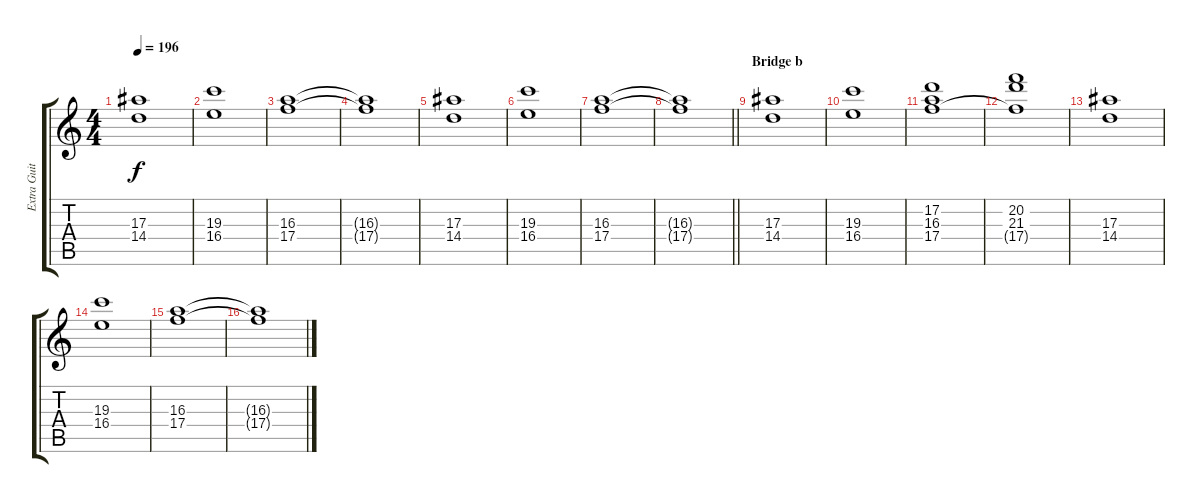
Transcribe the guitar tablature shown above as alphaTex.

\track ("Extra Guitar/ Synth Strings" "Extra Guit") {instrument distortionguitar}
\staff {score tabs}
\tuning (D4 A3 F3 C3 G2 D2) {hide}
\ts (4 4)
\tempo 196
\clef g2
\ks c
(17.3 14.4).1{dy f} |
(19.3 16.4).1 |
(16.3 17.4).1 |
(16.3{t} 17.4{t}).1 |
(17.3 14.4).1 |
(19.3 16.4).1 |
(16.3 17.4).1 |
\barLineRight lightlight
(16.3{t} 17.4{t}).1 |
\section ("" "Bridge b")
(17.3 14.4).1 |
(19.3 16.4).1 |
(17.2 16.3 17.4).1 |
(20.2 21.3 17.4{t}).1 |
(17.3 14.4).1 |
(19.3 16.4).1 |
(16.3 17.4).1 |
(16.3{t} 17.4{t}).1
